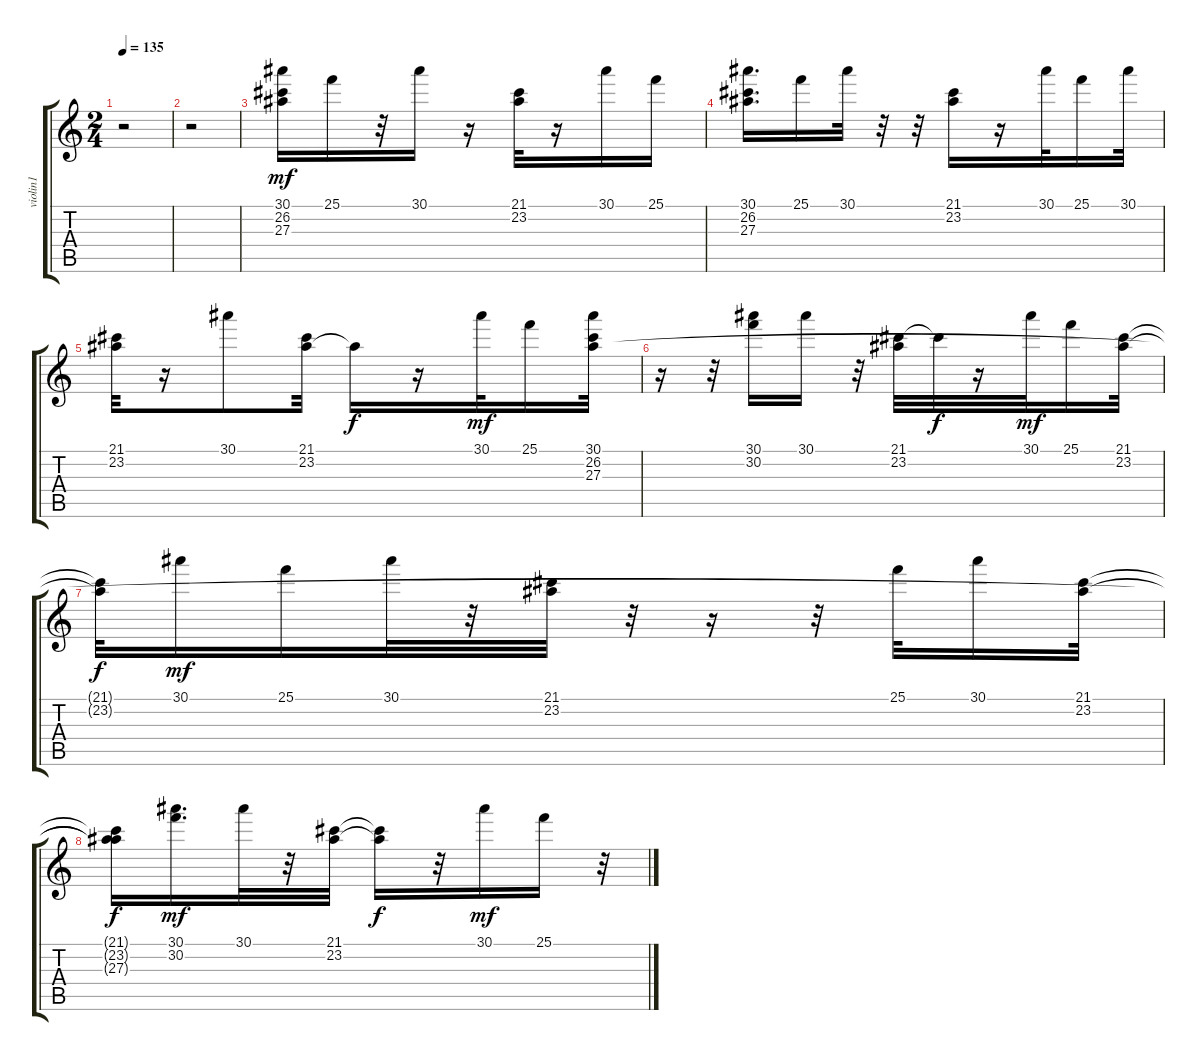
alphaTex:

\track ("violin1" "violin1") {instrument stringensemble1}
\staff {score tabs}
\tuning (E4 B3 G3 D3 A2 E2) {hide}
\ts (2 4)
\tempo 135
\clef g2
\ks c
r.2{dy f} |
r.2 |
(30.1 26.2 27.3).16{dy mf} 25.1.16 r.32 30.1.16 r.16 (21.1 23.2).32 r.16 30.1.16 25.1.16 |
(30.1 26.2 27.3).16{d} 25.1.16 30.1.32 r.32 r.32 (21.1 23.2).16 r.16 30.1.32 25.1.16 30.1.32 |
(21.1 23.2).32 r.16 30.1.8 (21.1 23.2).32 23.2{t}.16{dy f} r.16 30.1.32{dy mf} 25.1.16 (30.1 26.2 27.3).32 |
r.16 r.32 (30.1 30.2).16 30.1.16 r.32 (21.1 23.2).32 21.1{t}.32{dy f} r.16 30.1.32{dy mf} 25.1.16 (21.1 23.2).32 |
(21.1{t} 23.2{t}).32{dy f} 30.1.16{dy mf} 25.1.16 30.1.32 r.32 (21.1 23.2).32 r.32 r.16 r.32 25.1.32 30.1.16 (21.1 23.2).32 |
(21.1{t} 23.2{t} 27.3{t}).16{dy f} (30.1 30.2).16{d dy mf} 30.1.32 r.32 (21.1 23.2).32 (21.1{t} 23.2{t}).16{dy f} r.32 30.1.16{dy mf} 25.1.16 r.32
